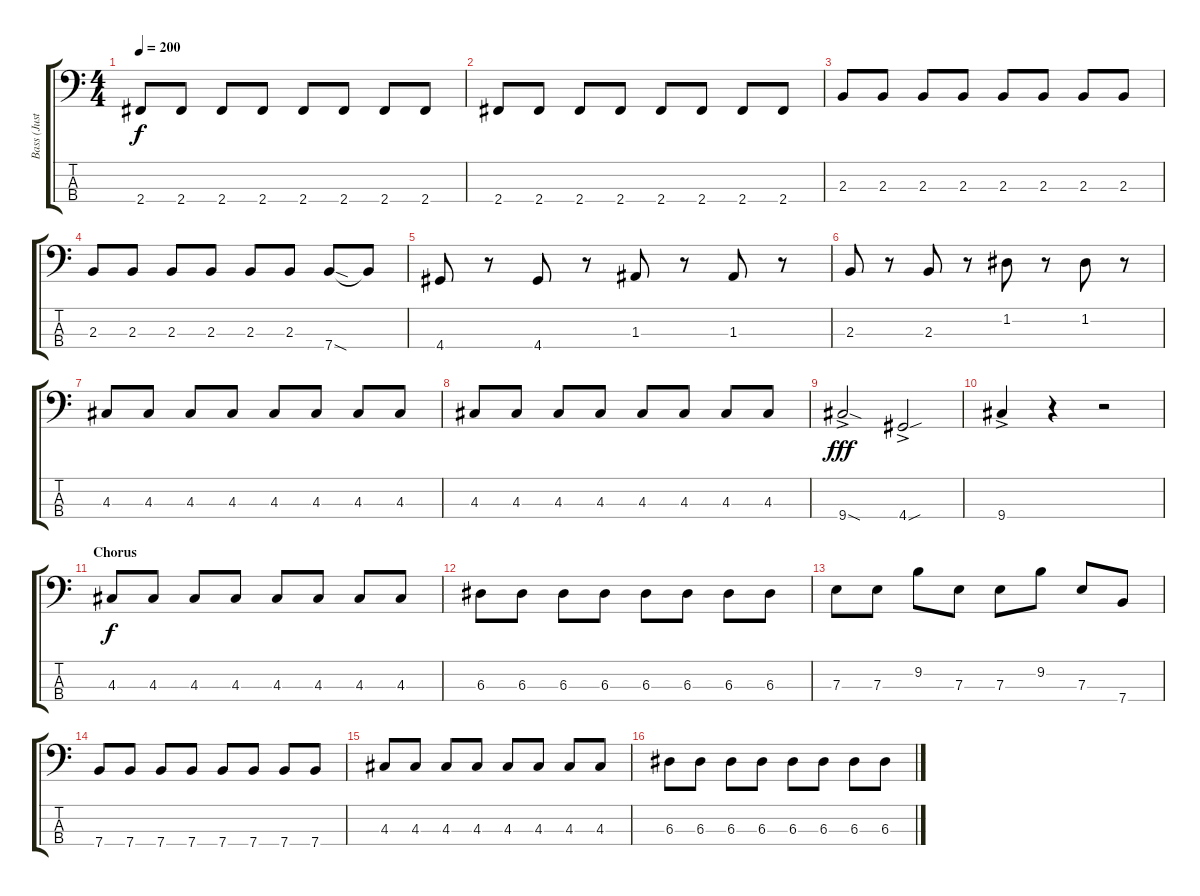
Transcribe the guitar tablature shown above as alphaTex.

\track ("Bass (Justo)" "Bass (Just") {instrument electricbasspick}
\staff {score tabs}
\tuning (G2 D2 A1 E1) {hide}
\ts (4 4)
\tempo 200
\clef f4
\ks c
2.4.8{dy f} 2.4.8 2.4.8 2.4.8 2.4.8 2.4.8 2.4.8 2.4.8 |
2.4.8 2.4.8 2.4.8 2.4.8 2.4.8 2.4.8 2.4.8 2.4.8 |
2.3.8 2.3.8 2.3.8 2.3.8 2.3.8 2.3.8 2.3.8 2.3.8 |
2.3.8 2.3.8 2.3.8 2.3.8 2.3.8 2.3.8 7.4{sod}.8 7.4{t}.8 |
4.4.8 r.8 4.4.8 r.8 1.3.8 r.8 1.3.8 r.8 |
2.3.8 r.8 2.3.8 r.8 1.2.8 r.8 1.2.8 r.8 |
4.3.8 4.3.8 4.3.8 4.3.8 4.3.8 4.3.8 4.3.8 4.3.8 |
4.3.8 4.3.8 4.3.8 4.3.8 4.3.8 4.3.8 4.3.8 4.3.8 |
9.4{sod ac}.2{dy fff} 4.4{sou ac}.2 |
9.4{ac}.4 r.4 r.2 |
\section ("" "Chorus")
4.3.8{dy f} 4.3.8 4.3.8 4.3.8 4.3.8 4.3.8 4.3.8 4.3.8 |
6.3.8 6.3.8 6.3.8 6.3.8 6.3.8 6.3.8 6.3.8 6.3.8 |
7.3.8 7.3.8 9.2.8 7.3.8 7.3.8 9.2.8 7.3.8 7.4.8 |
7.4.8 7.4.8 7.4.8 7.4.8 7.4.8 7.4.8 7.4.8 7.4.8 |
4.3.8 4.3.8 4.3.8 4.3.8 4.3.8 4.3.8 4.3.8 4.3.8 |
6.3.8 6.3.8 6.3.8 6.3.8 6.3.8 6.3.8 6.3.8 6.3.8
